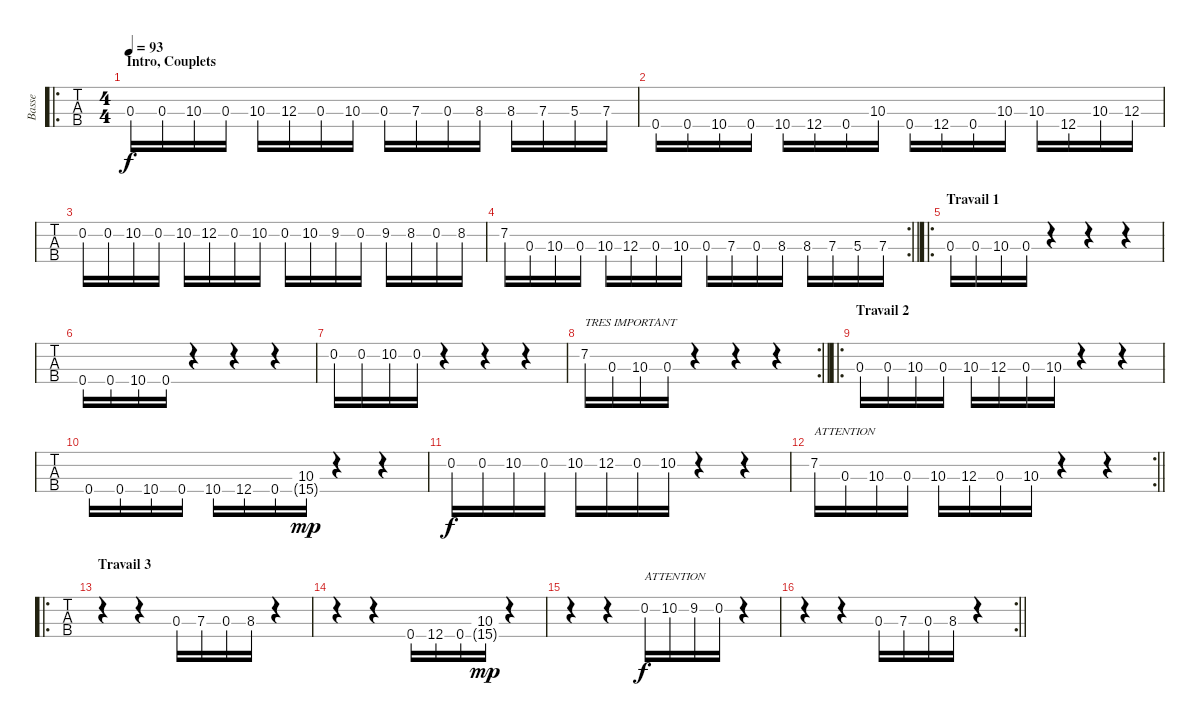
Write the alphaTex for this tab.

\track ("Basse" "Basse") {instrument electricbassfinger}
\staff {tabs}
\tuning (G2 D2 A1 E1) {hide}
\ro
\ts (4 4)
\section ("" "Intro, Couplets")
\tempo 93
\clef f4
\ks c
0.3.16{dy f instrument electricbassfinger} 0.3.16 10.3.16 0.3.16 10.3.16 12.3.16 0.3.16 10.3.16 0.3.16 7.3.16 0.3.16 8.3.16 8.3.16 7.3.16 5.3.16 7.3.16 |
0.4.16 0.4.16 10.4.16 0.4.16 10.4.16 12.4.16 0.4.16 10.3.16 0.4.16 12.4.16 0.4.16 10.3.16 10.3.16 12.4.16 10.3.16 12.3.16 |
0.2.16 0.2.16 10.2.16 0.2.16 10.2.16 12.2.16 0.2.16 10.2.16 0.2.16 10.2.16 9.2.16 0.2.16 9.2.16 8.2.16 0.2.16 8.2.16 |
\rc 2
\barLineRight lightlight
7.2.16 0.3.16 10.3.16 0.3.16 10.3.16 12.3.16 0.3.16 10.3.16 0.3.16 7.3.16 0.3.16 8.3.16 8.3.16 7.3.16 5.3.16 7.3.16 |
\ro
\section ("" "Travail 1")
0.3.16 0.3.16 10.3.16 0.3.16 r.4 r.4 r.4 |
0.4.16 0.4.16 10.4.16 0.4.16 r.4 r.4 r.4 |
0.2.16 0.2.16 10.2.16 0.2.16 r.4 r.4 r.4 |
\rc 2
\barLineRight lightlight
7.2.16{txt "TRES IMPORTANT"} 0.3.16 10.3.16 0.3.16 r.4 r.4 r.4 |
\ro
\section ("" "Travail 2")
0.3.16 0.3.16 10.3.16 0.3.16 10.3.16 12.3.16 0.3.16 10.3.16 r.4 r.4 |
0.4.16 0.4.16 10.4.16 0.4.16 10.4.16 12.4.16 0.4.16 (10.3 15.4{g}).16{dy mp} r.4 r.4 |
0.2.16{dy f} 0.2.16 10.2.16 0.2.16 10.2.16 12.2.16 0.2.16 10.2.16 r.4 r.4 |
\rc 2
\barLineRight lightlight
7.2.16{txt "ATTENTION"} 0.3.16 10.3.16 0.3.16 10.3.16 12.3.16 0.3.16 10.3.16 r.4 r.4 |
\ro
\section ("" "Travail 3")
r.4 r.4 0.3.16 7.3.16 0.3.16 8.3.16 r.4 |
r.4 r.4 0.4.16 12.4.16 0.4.16 (10.3 15.4{g}).16{dy mp} r.4 |
r.4 r.4 0.2.16{txt "ATTENTION" dy f} 10.2.16 9.2.16 0.2.16 r.4 |
\rc 2
\barLineRight lightlight
r.4 r.4 0.3.16 7.3.16 0.3.16 8.3.16 r.4
